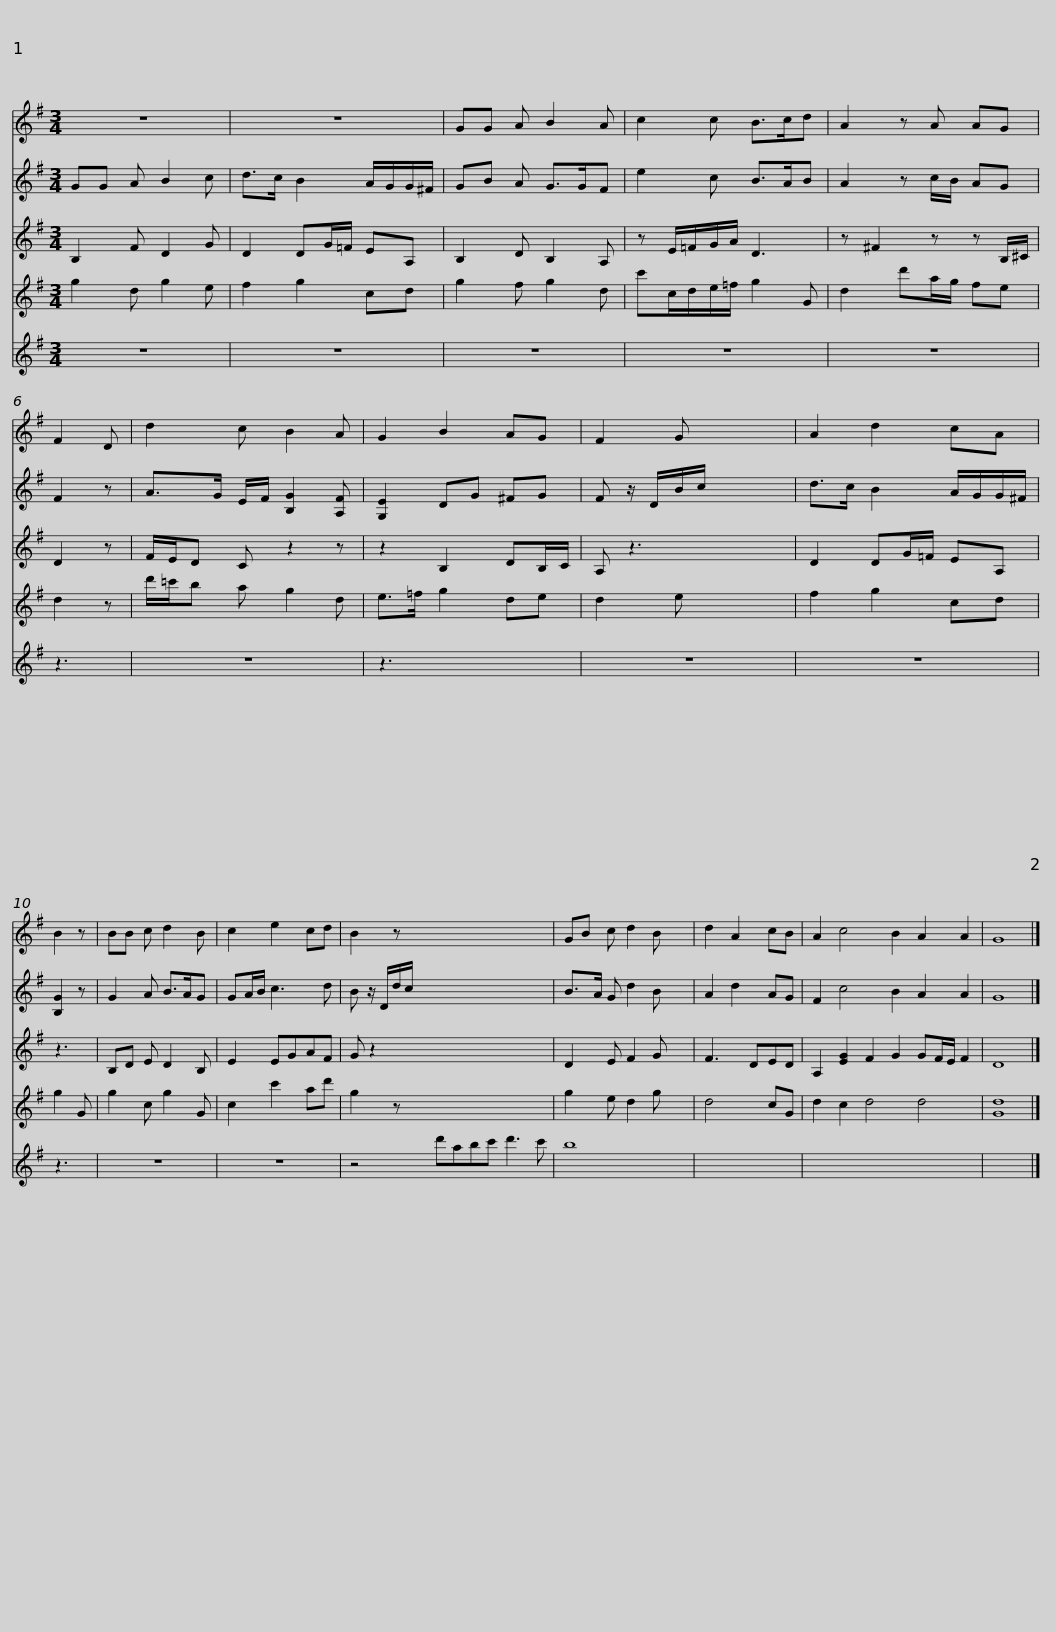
X:1
%%score 1 2 3 4 5
L:1/8
M:3/4
I:linebreak $
K:G
V:1 treble
V:2 treble
V:3 treble
V:4 treble
V:5 treble
V:1
 z6 | z6 | GG A B2 A | c2 c B>cd | A2 z A AG |$ %5
 F2 D | d2 c B2 A | G2 B2 AG | F2 G x3 | A2 d2 cA | %10
 B2 z |$ BB c d2 B | c2 e2 cd | B2 z x9 | GB c d2 B x2 | %15
 d2 A2 cB |$ A2 c4 B2 A2 A2 | G8 |] %18
V:2
 GG A B2 c | d>c B2 A/G/G/^F/ | GB A G>GF | e2 c B>AB | A2 z c/B/ AG |$ %5
 F2 z | A>G E/F/ [B,G]2 [A,F] | [G,E]2 DG ^FG | F z/ D/B/c/ x3 | d>c B2 A/G/G/^F/ | %10
 [B,G]2 z |$ G2 A B>AG | GA/B/ c3 d | B z/ D/d/c/ x9 | B>A G d2 B x2 | %15
 A2 d2 AG |$ F2 c4 B2 A2 A2 | G8 |] %18
V:3
 B,2 F D2 G | D2 DG/=F/ EA, | B,2 D B,2 A, | z E/=F/G/A/ D3 | z ^F2 z z B,/^C/ |$ %5
 D2 z | F/E/D C z2 z | z2 B,2 DB,/C/ | A, z3 x2 | D2 DG/=F/ EA, | %10
 z3 |$ B,D E D2 B, | E2 EGAF | G z2 x9 | D2 E F2 G x2 | %15
 F3 DED |$ A,2 [EG]2 F2 G2 GF/E/ F2 | D8 |] %18
V:4
 g2 d g2 e | f2 g2 cd | g2 f g2 d | c'c/d/e/=f/ g2 G | d2 d'a/g/ fe |$ %5
 d2 z | d'/=c'/b a g2 d | e>=f g2 de | d2 e x3 | f2 g2 cd | %10
 g2 G |$ g2 c g2 G | c2 c'2 ad' | g2 z x9 | g2 e d2 g x2 | %15
 d4 cG |$ d2 c2 d4 d4 | [Gd]8 |] %18
V:5
 z6 | z6 | z6 | z6 | z6 |$ %5
 z3 | z6 | z3 x3 | z6 | z6 | %10
 z3 |$ z6 | z6 | z4 d'abc' d'3 c' | b8 | %15
 x6 |$ x12 | x8 |] %18
